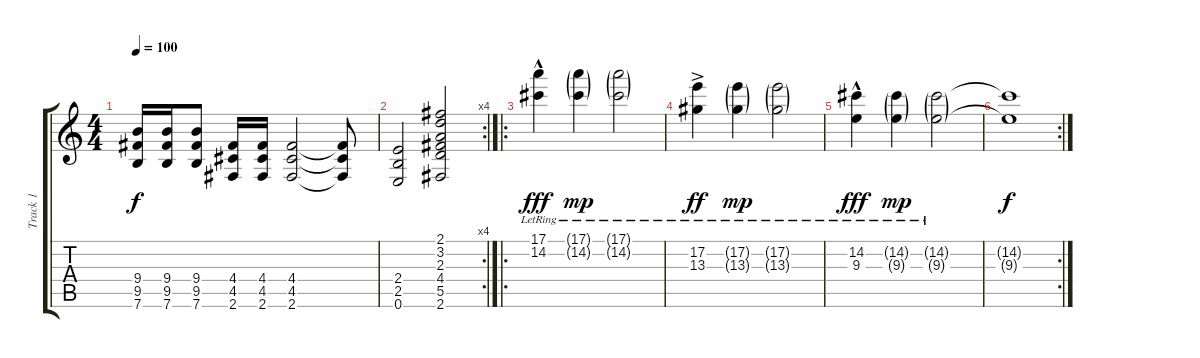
\track ("Track 1" "Track 1") {instrument acousticguitarsteel}
\staff {score tabs}
\tuning (E4 B3 G3 D3 A2 E2) {hide}
\ts (4 4)
\tempo 100
\clef g2
\ks c
(9.4 9.5 7.6).16{dy f} (9.4 9.5 7.6).16 (9.4 9.5 7.6).8 (4.4 4.5 2.6).16 (4.4 4.5 2.6).16 (4.4 4.5 2.6).2 (4.4{t} 4.5{t} 2.6{t}).8 |
\rc 4
(2.4 2.5 0.6).2 (2.1 3.2 2.3 4.4 5.5 2.6).2 |
\ro
(17.1{hac} 14.2{lr}).4{dy fff} (17.1{g} 14.2{g lr}).4{dy mp} (17.1{g} 14.2{g lr}).2 |
(17.2{lr} 13.3{ac}).4{dy ff} (17.2{g lr} 13.3{g}).4{dy mp} (17.2{g lr} 13.3{g}).2 |
(14.2{lr} 9.3{hac}).4{dy fff} (14.2{g lr} 9.3{g}).4{dy mp} (14.2{g lr} 9.3{g}).2 |
\rc 2
(14.2{t} 9.3{t}).1{dy f}
